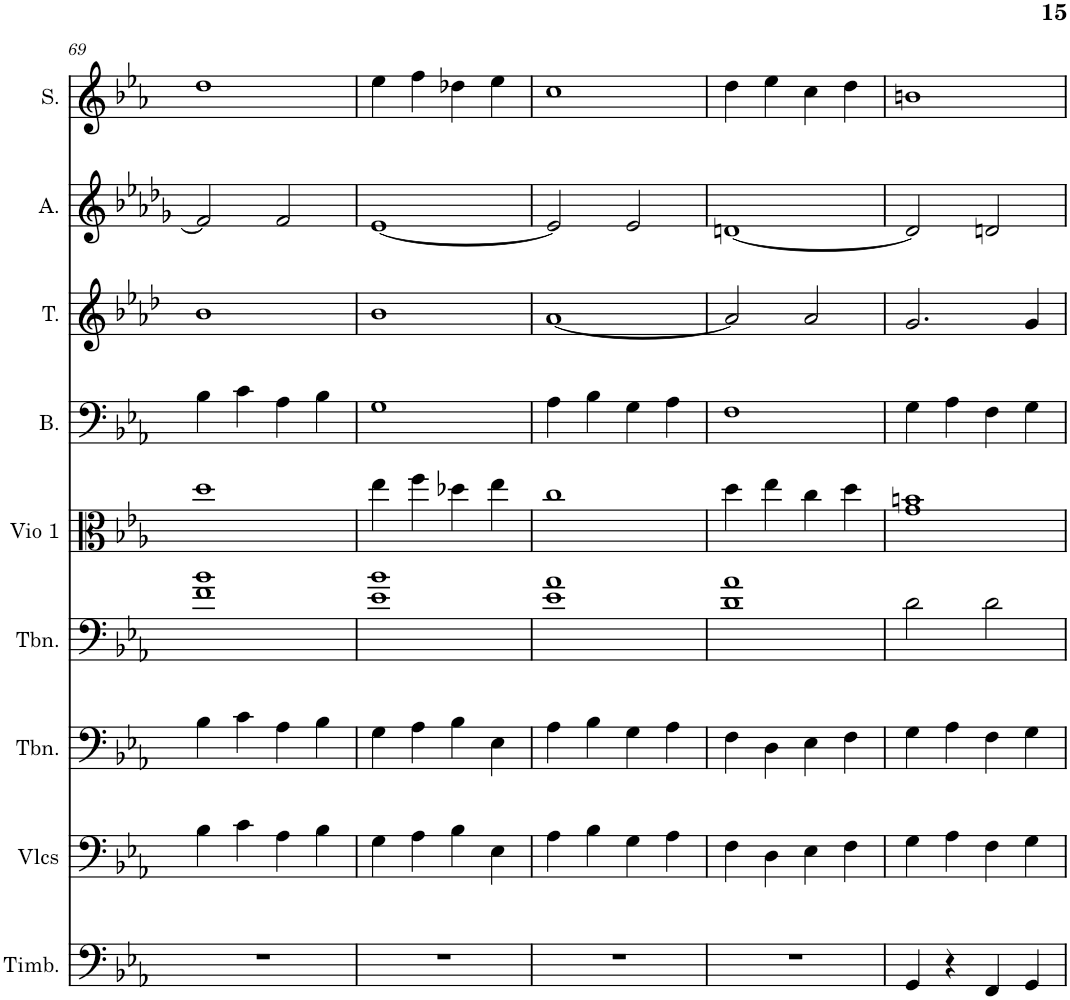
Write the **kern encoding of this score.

**kern	**kern	**kern	**kern	**kern	**kern	**kern	**kern	**kern
*part9	*part8	*part7	*part6	*part5	*part4	*part3	*part2	*part1
*staff9	*staff8	*staff7	*staff6	*staff5	*staff4	*staff3	*staff2	*staff1
*I"Timbales, Staff-1	*I"Violoncelles, D'Bass/Strings, etc	*I"Trombone, Synth strings, etc	*I"Trombone, Synth strings 2	*I"1st violins	*I"Basse	*I"Tenor	*I"Alto	*I"Soprano
*I'Timb.	*I'Vlcs	*I'Tbn.	*I'Tbn.	*I'Vio 1	*I'B.	*I'T.	*I'A.	*I'S.
!!LO:PB:g=z
*clefF4	*clefF4	*clefF4	*clefF4	*clefC3	*clefF4	*clefG2	*clefG2	*clefG2
*k[b-e-a-]	*k[b-e-a-]	*k[b-e-a-]	*k[b-e-a-]	*k[b-e-a-]	*k[b-e-a-]	*k[b-e-a-d-]	*k[b-e-a-d-g-]	*k[b-e-a-]
*M4/4	*M4/4	*M4/4	*M4/4	*M4/4	*M4/4	*M4/4	*M4/4	*M4/4
=69	=69	=69	=69	=69	=69	=69	=69	=69
1r	4B-\	4B-\	1f 1b-	1dd	4B-\	1b-	2f/]	1dd
.	4c\	4c\	.	.	4c\	.	.	.
.	4A-\	4A-\	.	.	4A-\	.	2f/	.
.	4B-\	4B-\	.	.	4B-\	.	.	.
=70	=70	=70	=70	=70	=70	=70	=70	=70
1r	4G\	4G\	1e- 1b-	4ee-\	1G	1b-	[1e-	4ee-\
.	4A-\	4A-\	.	4ff\	.	.	.	4ff\
.	4B-\	4B-\	.	4dd-X\	.	.	.	4dd-X\
.	4E-\	4E-\	.	4ee-\	.	.	.	4ee-\
=71	=71	=71	=71	=71	=71	=71	=71	=71
1r	4A-\	4A-\	1e- 1a-	1cc	4A-\	[1a-	2e-/]	1cc
.	4B-\	4B-\	.	.	4B-\	.	.	.
.	4G\	4G\	.	.	4G\	.	2e-/	.
.	4A-\	4A-\	.	.	4A-\	.	.	.
=72	=72	=72	=72	=72	=72	=72	=72	=72
1r	4F\	4F\	1d 1a-	4dd\	1F	2a-/]	[1dn	4dd\
.	4D\	4D\	.	4ee-\	.	.	.	4ee-\
.	4E-\	4E-\	.	4cc\	.	2a-/	.	4cc\
.	4F\	4F\	.	4dd\	.	.	.	4dd\
=73	=73	=73	=73	=73	=73	=73	=73	=73
4GG/	4G\	4G\	2d\	1g 1bn	4G\	2.g/	2d/]	1bn
4r	4A-\	4A-\	.	.	4A-\	.	.	.
4FF/	4F\	4F\	2d\	.	4F\	.	2dn/	.
4GG/	4G\	4G\	.	.	4G\	4g/	.	.
=	=	=	=	=	=	=	=	=
*-	*-	*-	*-	*-	*-	*-	*-	*-
